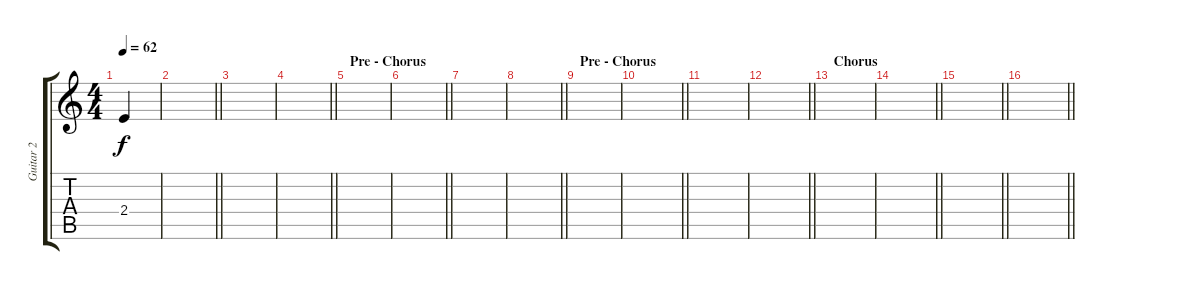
\track ("Guitar 2" "Guitar 2") {instrument acousticguitarsteel}
\staff {score tabs}
\tuning (E4 B3 G3 D3 A2 E2) {hide}
\ts (4 4)
\tempo 62
\clef g2
\ks c
2.4.4{dy f} |
\barLineRight lightlight
|
|
\barLineRight lightlight
|
\section ("" "Pre - Chorus")
|
\barLineRight lightlight
|
|
\barLineRight lightlight
|
\section ("" "Pre - Chorus")
|
\barLineRight lightlight
|
|
\barLineRight lightlight
|
\section ("" "Chorus")
|
\barLineRight lightlight
|
\barLineRight lightlight
|
\barLineRight lightlight
